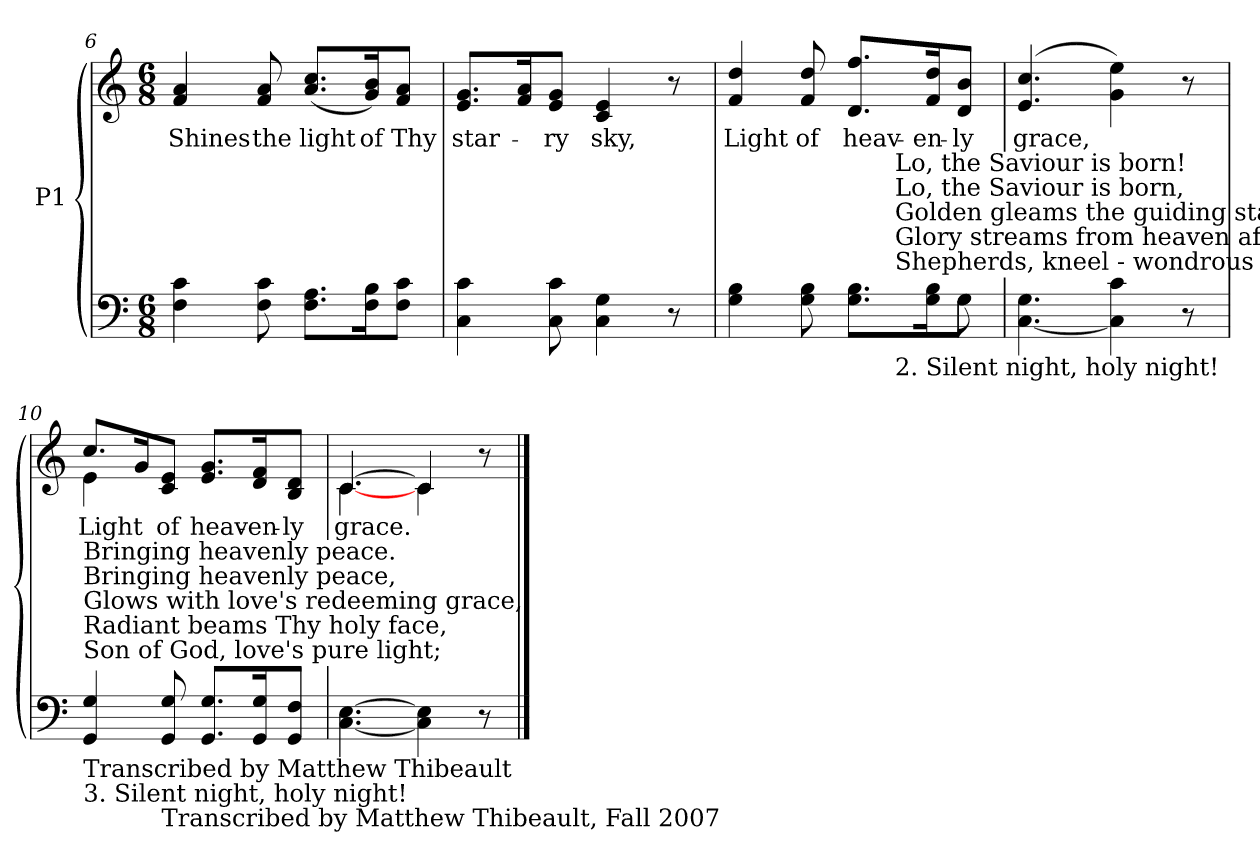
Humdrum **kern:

**kern	**kern	**text
*part1	*part1	*part1
*staff2	*staff1	*staff1
*I"P1	*	*
*clefF4	*clefG2	*
*k[]	*k[]	*
*C:	*C:	*
*M6/8	*M6/8	*
=6	=6	=6
!	!	!LO:LY:b:color=#000000
4Fi\ 4ci	4fi/ 4ai	Shines
!	!	!LO:LY:b:color=#000000
8Fi\ 8ci	8fi/ 8ai	the
!	!	!LO:LY:b:color=#000000
8.Fi\ 8.Ai\L	(8.ai/ 8.cci/L	light
!	!	!LO:LY:b:color=#000000
16Fi\ 16Bi\K	16gi/ 16bi/K)	of
!	!	!LO:LY:b:color=#000000
8Fi\ 8ci\J	8fi/ 8ai/J	Thy
=7	=7	=7
!	!	!LO:LY:b:color=#000000
4Ci\ 4ci	8.ei/ 8.gi/L	star-
.	16fi/ 16ai/K	.
!	!	!LO:LY:b:color=#000000
8Ci\ 8ci	8ei/ 8gi/J	-ry
!	!	!LO:LY:b:color=#000000
4Ci\ 4Gi	4ci/ 4ei	sky,
8r	8r	.
!!LO:LB:g=z
=8	=8	=8
*^	*	*
!	!	!	!LO:LY:b:color=#000000
4Gi\ 4Bi	4.ryy	4fi/ 4ddi	Light
!	!	!	!LO:LY:b:color=#000000
8Gi\ 8Bi	.	8fi/ 8ddi	of
!	!	!	!LO:LY:b:color=#000000
8.Gi\ 8.Bi\L	8ryy	8.di/ 8.ffi/L	heav-
!	!LO:TX:b:t=2. Silent night, holy night!	!	!
!	!LO:TX:t=Shepherds, kneel - wondrous sight!	!	!
!	!LO:TX:t=Glory streams from heaven afar,	!	!
!	!LO:TX:t=Golden gleams the guiding star,	!	!
!	!LO:TX:t=Lo, the Saviour is born,	!	!
!	!LO:TX:t=Lo, the Saviour is born!	!	!
.	8ryy	.	.
!	!	!	!LO:LY:b:color=#000000
16Gi\ 16Bi\K	.	16fi/ 16ddi/K	-en-
!	!	!	!LO:LY:b:color=#000000
8Gi\J	8Gi\	8di/ 8bi/J	-ly
*v	*v	*	*
=9	=9	=9
*^	*	*
!	!	!	!LO:LY:b:color=#000000
*v	*v	*	*
[4.Ci\ 4.Gi	(4.ei/ 4.cci	grace,
4Ci\] 4ci	4gi\ 4eei)	.
8r	8r	.
=10	=10	=10
!LO:TX:b:t=Transcribed by Matthew Thibeault	!	!
!LO:TX:b:t=3. Silent night, holy night!	!	!
!LO:TX:t=Son of God, love's pure light;	!	!
!LO:TX:t=Radiant beams Thy holy face,	!	!
!LO:TX:t=Glows with love's redeeming grace,	!	!
!LO:TX:t=Bringing heavenly peace,	!	!
!LO:TX:t=Bringing heavenly peace.	!	!
!	!	!LO:LY:b:color=#000000
*	*^	*
4GGi/ 4Gi	8.cci/L	4ei\	Light
.	16gi/K	.	.
!LO:TX:b:t=Transcribed by Matthew Thibeault, Fall 2007	!	!	!
!	!	!	!LO:LY:b:color=#000000
8GGi/ 8Gi	8ci/ 8ei/J	8ryy	of
!	!	!	!LO:LY:b:color=#000000
8.GGi/ 8.Gi/L	8.ei/ 8.gi/L	4.ryy	heav-
!	!	!	!LO:LY:b:color=#000000
16GGi/ 16Gi/K	16di/ 16fi/K	.	-en-
!	!	!	!LO:LY:b:color=#000000
8GGi/ 8Fi/J	8Bi/ 8di/J	.	-ly
=11	=11	=11	=11
!	!	!	!LO:LY:b:color=#000000
[4.Ci\ [4.Ei	[4.ci/	[4.ci\	grace.
4Ci\] 4Ei]	4ci/]	4ci\	.
8r	8r	8ryy	.
*	*v	*v	*
==	==	==
*-	*-	*-
